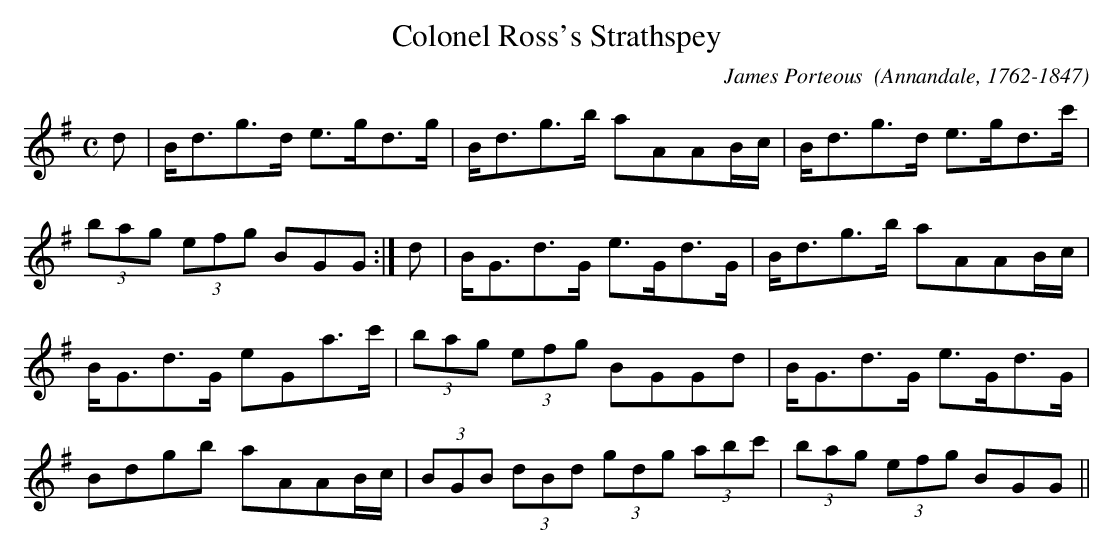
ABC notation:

X:1
T:Colonel Ross's Strathspey
C:James Porteous  (Annandale, 1762-1847)
M:C
L:1/8
K:G
d|B<dg>d e>gd>g|B<dg>b aAAB/c/|B<dg>d e>gd>c'|
(3bag (3efg BGG:|d|B<Gd>G e>Gd>G|B<dg>b aAAB/c/|
B<Gd>G eGa>c'|(3bag (3efg BGGd|B<Gd>G e>Gd>G|
Bdgb aAAB/c/|(3BGB (3dBd (3gdg (3abc'|(3bag (3efg BGG||
